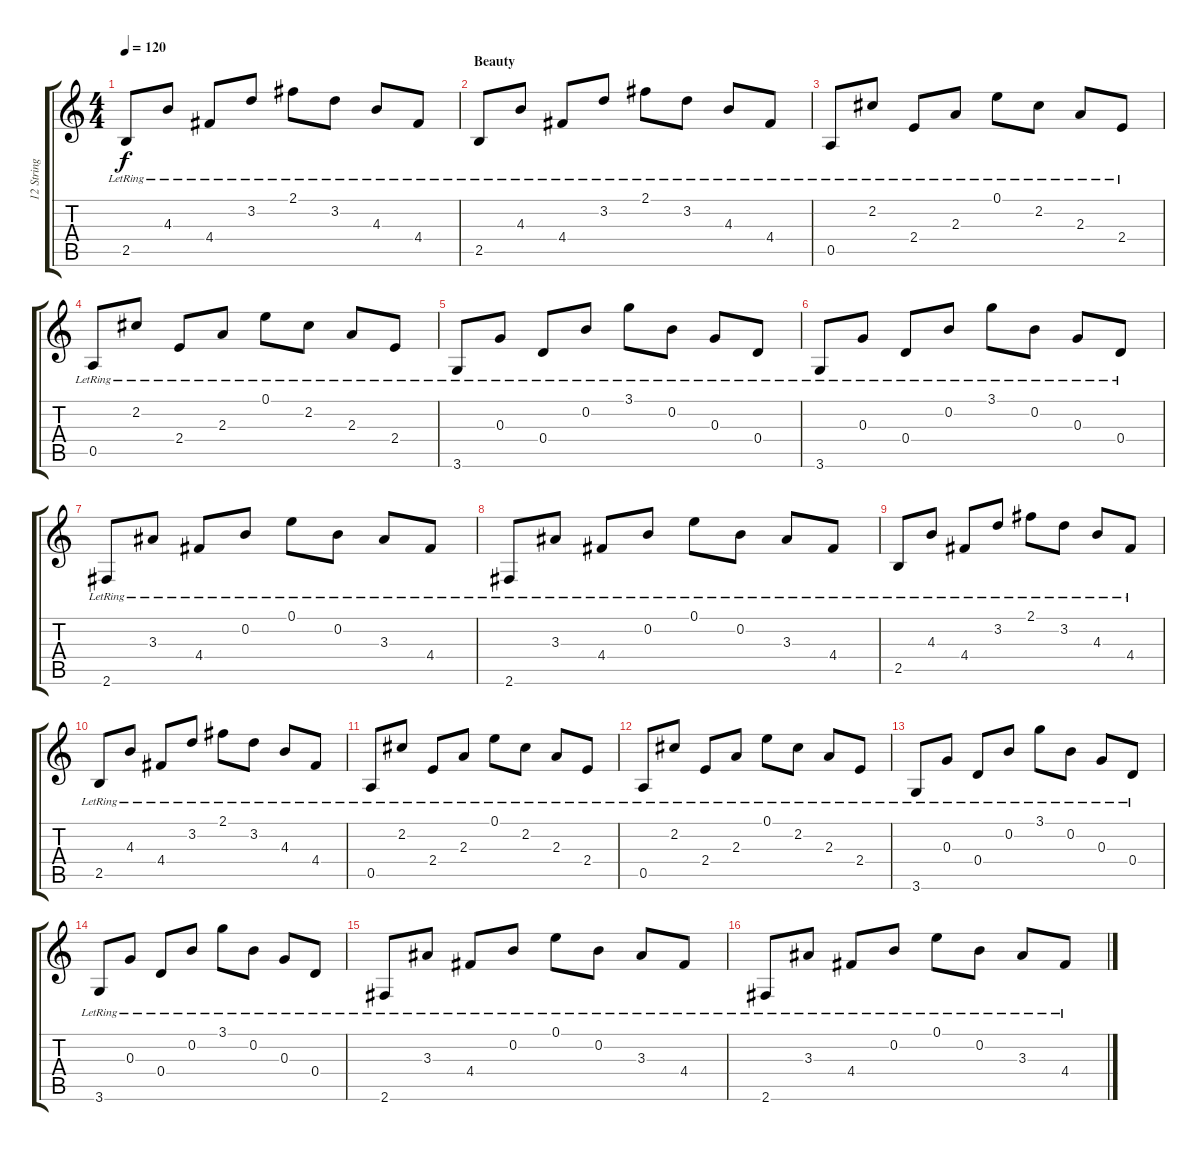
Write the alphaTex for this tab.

\track ("12 String" "12 String") {instrument acousticguitarsteel}
\staff {score tabs}
\tuning (E4 B3 G3 D3 A2 E2) {hide}
\ts (4 4)
\tempo 120
\clef g2
\ks c
2.5{lr}.8{dy f instrument acousticguitarsteel} 4.3{lr}.8 4.4{lr}.8 3.2{lr}.8 2.1{lr}.8 3.2{lr}.8 4.3{lr}.8 4.4{lr}.8 |
\section ("" "Beauty")
2.5{lr}.8 4.3{lr}.8 4.4{lr}.8 3.2{lr}.8 2.1{lr}.8 3.2{lr}.8 4.3{lr}.8 4.4{lr}.8 |
0.5{lr}.8 2.2{lr}.8 2.4{lr}.8 2.3{lr}.8 0.1{lr}.8 2.2{lr}.8 2.3{lr}.8 2.4{lr}.8 |
0.5{lr}.8 2.2{lr}.8 2.4{lr}.8 2.3{lr}.8 0.1{lr}.8 2.2{lr}.8 2.3{lr}.8 2.4{lr}.8 |
3.6{lr}.8 0.3{lr}.8 0.4{lr}.8 0.2{lr}.8 3.1{lr}.8 0.2{lr}.8 0.3{lr}.8 0.4{lr}.8 |
3.6{lr}.8 0.3{lr}.8 0.4{lr}.8 0.2{lr}.8 3.1{lr}.8 0.2{lr}.8 0.3{lr}.8 0.4{lr}.8 |
2.6{lr}.8 3.3{lr}.8 4.4{lr}.8 0.2{lr}.8 0.1{lr}.8 0.2{lr}.8 3.3{lr}.8 4.4{lr}.8 |
2.6{lr}.8 3.3{lr}.8 4.4{lr}.8 0.2{lr}.8 0.1{lr}.8 0.2{lr}.8 3.3{lr}.8 4.4{lr}.8 |
2.5{lr}.8 4.3{lr}.8 4.4{lr}.8 3.2{lr}.8 2.1{lr}.8 3.2{lr}.8 4.3{lr}.8 4.4{lr}.8 |
2.5{lr}.8 4.3{lr}.8 4.4{lr}.8 3.2{lr}.8 2.1{lr}.8 3.2{lr}.8 4.3{lr}.8 4.4{lr}.8 |
0.5{lr}.8 2.2{lr}.8 2.4{lr}.8 2.3{lr}.8 0.1{lr}.8 2.2{lr}.8 2.3{lr}.8 2.4{lr}.8 |
0.5{lr}.8 2.2{lr}.8 2.4{lr}.8 2.3{lr}.8 0.1{lr}.8 2.2{lr}.8 2.3{lr}.8 2.4{lr}.8 |
3.6{lr}.8 0.3{lr}.8 0.4{lr}.8 0.2{lr}.8 3.1{lr}.8 0.2{lr}.8 0.3{lr}.8 0.4{lr}.8 |
3.6{lr}.8 0.3{lr}.8 0.4{lr}.8 0.2{lr}.8 3.1{lr}.8 0.2{lr}.8 0.3{lr}.8 0.4{lr}.8 |
2.6{lr}.8 3.3{lr}.8 4.4{lr}.8 0.2{lr}.8 0.1{lr}.8 0.2{lr}.8 3.3{lr}.8 4.4{lr}.8 |
2.6{lr}.8 3.3{lr}.8 4.4{lr}.8 0.2{lr}.8 0.1{lr}.8 0.2{lr}.8 3.3{lr}.8 4.4{lr}.8
